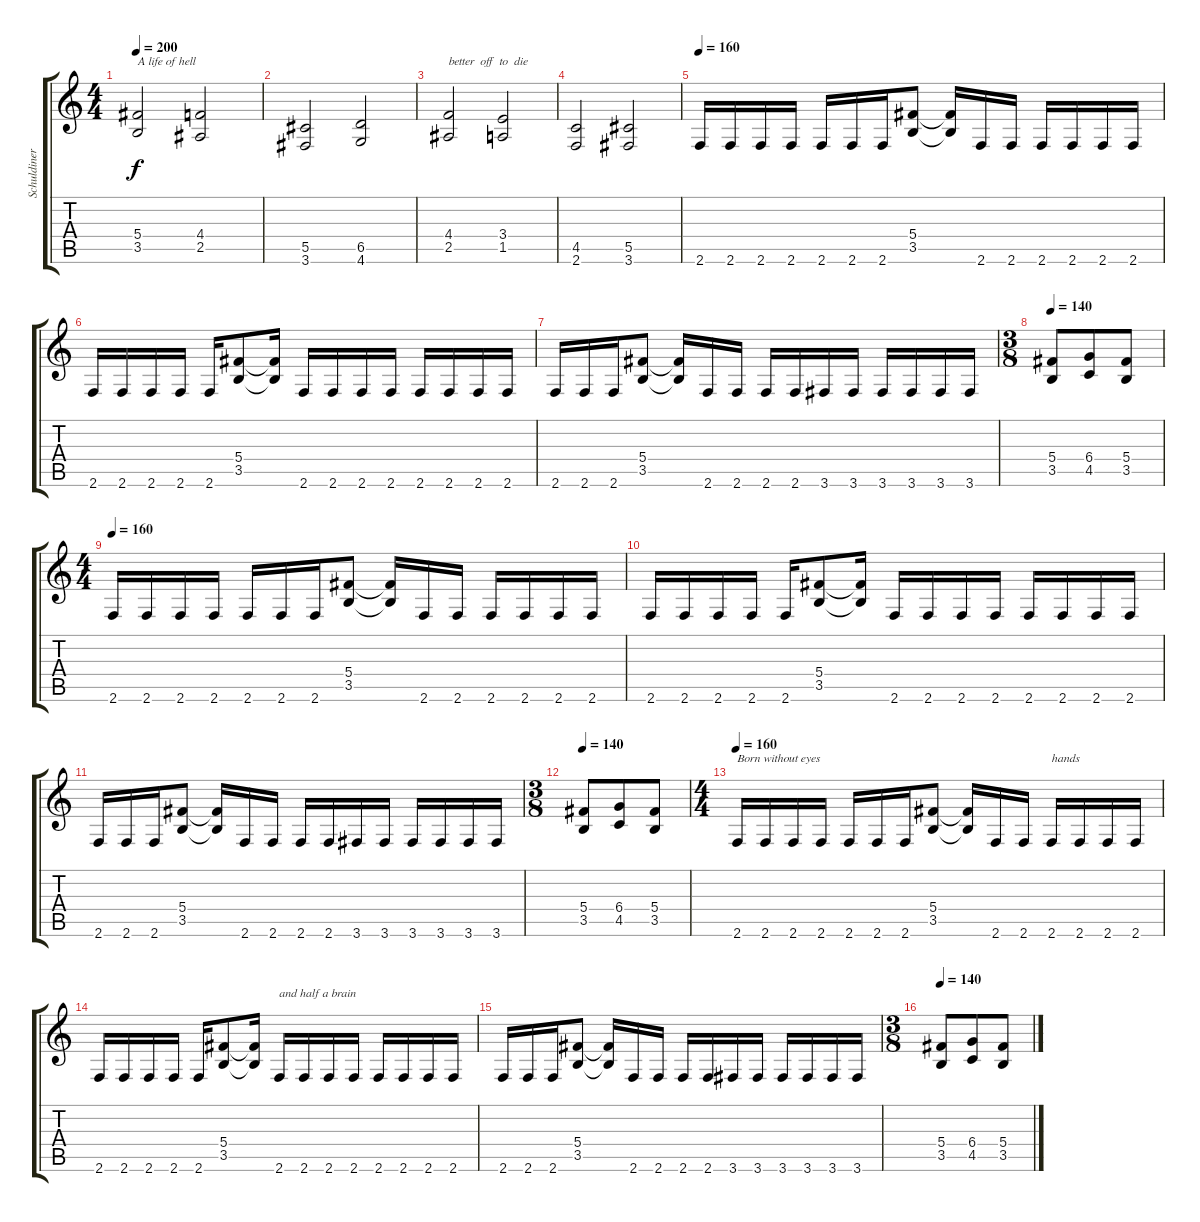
\track ("Schuldiner" "Schuldiner") {instrument distortionguitar}
\staff {score tabs}
\tuning (Eb4 Bb3 Gb3 Db3 Ab2 Eb2) {hide}
\ts (4 4)
\tempo 200
\clef g2
\ks c
(5.4 3.5).2{txt "A life of hell" dy f} (4.4 2.5).2 |
(5.5 3.6).2 (6.5 4.6).2 |
(4.4 2.5).2{txt "better  off  to  die"} (3.4 1.5).2 |
(4.5 2.6).2 (5.5 3.6).2 |
\tempo 160
2.6.16 2.6.16 2.6.16 2.6.16 2.6.16 2.6.16 2.6.16 (5.4 3.5).8 (5.4{t} 3.5{t}).16 2.6.16 2.6.16 2.6.16 2.6.16 2.6.16 2.6.16 |
2.6.16 2.6.16 2.6.16 2.6.16 2.6.16 (5.4 3.5).8 (5.4{t} 3.5{t}).16 2.6.16 2.6.16 2.6.16 2.6.16 2.6.16 2.6.16 2.6.16 2.6.16 |
2.6.16 2.6.16 2.6.16 (5.4 3.5).8 (5.4{t} 3.5{t}).16 2.6.16 2.6.16 2.6.16 2.6.16 3.6.16 3.6.16 3.6.16 3.6.16 3.6.16 3.6.16 |
\ts (3 8)
\tempo 140
(5.4 3.5).8 (6.4 4.5).8 (5.4 3.5).8 |
\ts (4 4)
\tempo 160
2.6.16 2.6.16 2.6.16 2.6.16 2.6.16 2.6.16 2.6.16 (5.4 3.5).8 (5.4{t} 3.5{t}).16 2.6.16 2.6.16 2.6.16 2.6.16 2.6.16 2.6.16 |
2.6.16 2.6.16 2.6.16 2.6.16 2.6.16 (5.4 3.5).8 (5.4{t} 3.5{t}).16 2.6.16 2.6.16 2.6.16 2.6.16 2.6.16 2.6.16 2.6.16 2.6.16 |
2.6.16 2.6.16 2.6.16 (5.4 3.5).8 (5.4{t} 3.5{t}).16 2.6.16 2.6.16 2.6.16 2.6.16 3.6.16 3.6.16 3.6.16 3.6.16 3.6.16 3.6.16 |
\ts (3 8)
\tempo 140
(5.4 3.5).8 (6.4 4.5).8 (5.4 3.5).8 |
\ts (4 4)
\tempo 160
2.6.16{txt "Born without eyes"} 2.6.16 2.6.16 2.6.16 2.6.16 2.6.16 2.6.16 (5.4 3.5).8 (5.4{t} 3.5{t}).16 2.6.16 2.6.16 2.6.16{txt "hands"} 2.6.16 2.6.16 2.6.16 |
2.6.16 2.6.16 2.6.16 2.6.16 2.6.16 (5.4 3.5).8 (5.4{t} 3.5{t}).16 2.6.16{txt "and half a brain"} 2.6.16 2.6.16 2.6.16 2.6.16 2.6.16 2.6.16 2.6.16 |
2.6.16 2.6.16 2.6.16 (5.4 3.5).8 (5.4{t} 3.5{t}).16 2.6.16 2.6.16 2.6.16 2.6.16 3.6.16 3.6.16 3.6.16 3.6.16 3.6.16 3.6.16 |
\ts (3 8)
\tempo 140
(5.4 3.5).8 (6.4 4.5).8 (5.4 3.5).8
